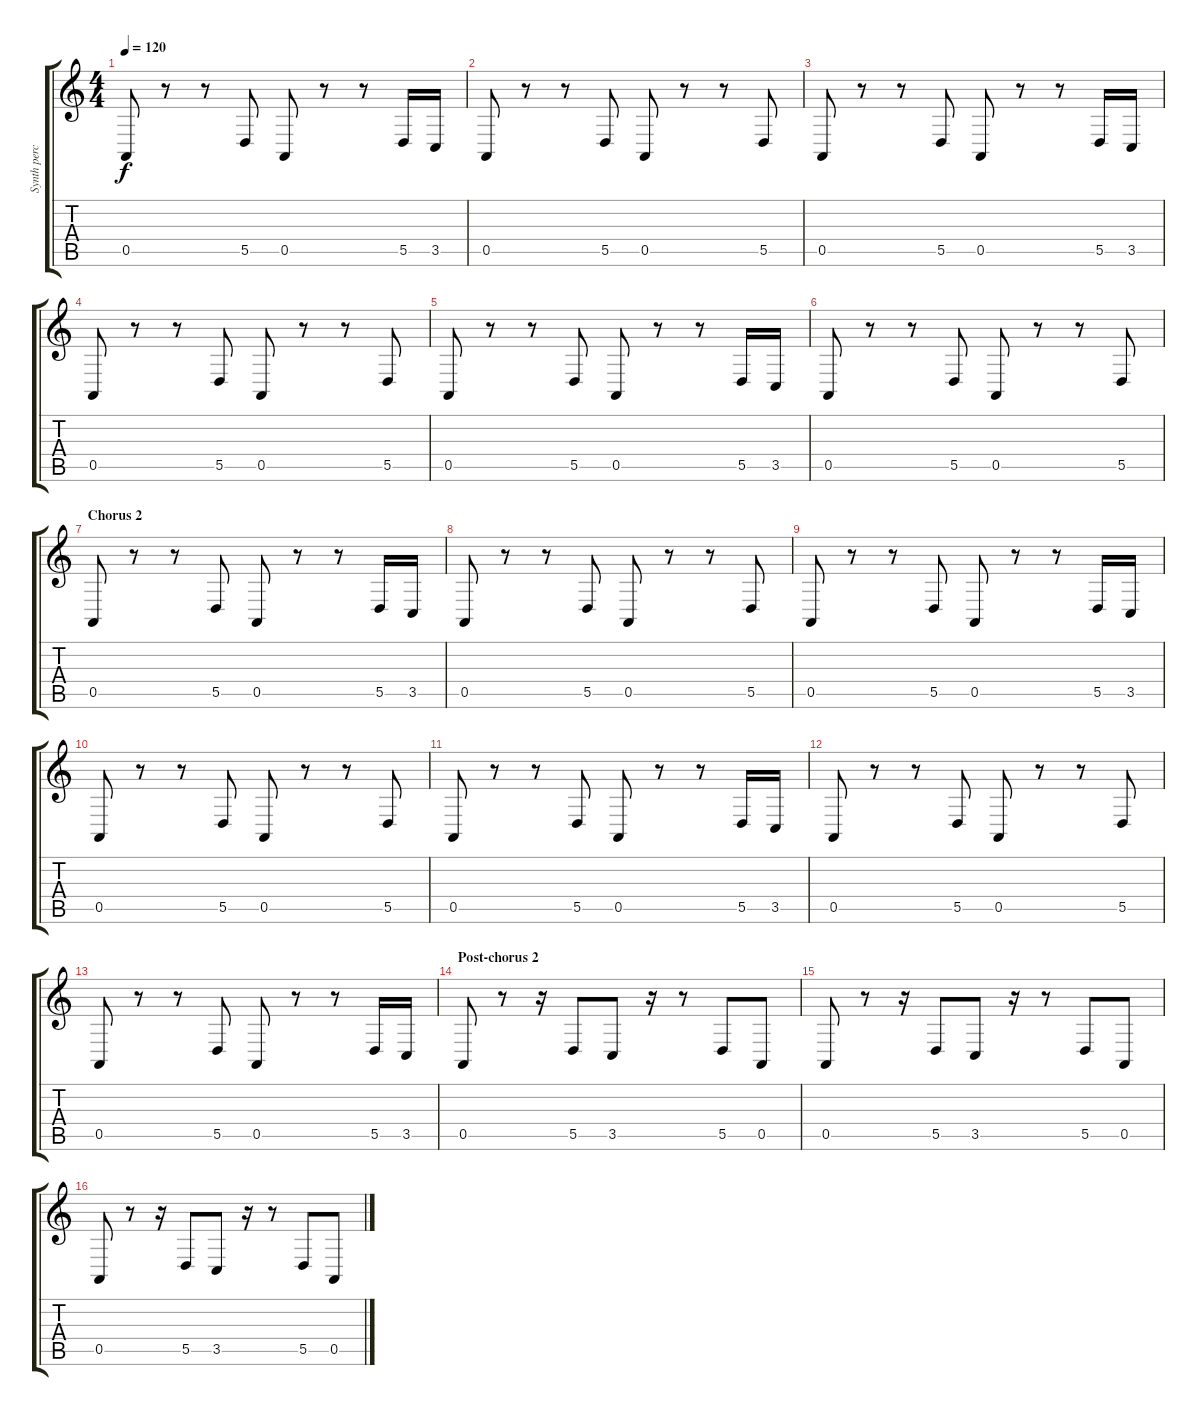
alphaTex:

\track ("Synth percs" "Synth perc") {instrument synthdrum}
\staff {score tabs}
\tuning (E4 B3 G3 D3 A2 E2) {hide}
\ts (4 4)
\tempo 120
\clef g2
\ks c
0.5.8{dy f} r.8 r.8 5.5.8 0.5.8 r.8 r.8 5.5.16 3.5.16 |
0.5.8 r.8 r.8 5.5.8 0.5.8 r.8 r.8 5.5.8 |
0.5.8 r.8 r.8 5.5.8 0.5.8 r.8 r.8 5.5.16 3.5.16 |
0.5.8 r.8 r.8 5.5.8 0.5.8 r.8 r.8 5.5.8 |
0.5.8 r.8 r.8 5.5.8 0.5.8 r.8 r.8 5.5.16 3.5.16 |
0.5.8 r.8 r.8 5.5.8 0.5.8 r.8 r.8 5.5.8 |
\section ("" "Chorus 2")
0.5.8 r.8 r.8 5.5.8 0.5.8 r.8 r.8 5.5.16 3.5.16 |
0.5.8 r.8 r.8 5.5.8 0.5.8 r.8 r.8 5.5.8 |
0.5.8 r.8 r.8 5.5.8 0.5.8 r.8 r.8 5.5.16 3.5.16 |
0.5.8 r.8 r.8 5.5.8 0.5.8 r.8 r.8 5.5.8 |
0.5.8 r.8 r.8 5.5.8 0.5.8 r.8 r.8 5.5.16 3.5.16 |
0.5.8 r.8 r.8 5.5.8 0.5.8 r.8 r.8 5.5.8 |
0.5.8 r.8 r.8 5.5.8 0.5.8 r.8 r.8 5.5.16 3.5.16 |
\section ("" "Post-chorus 2")
0.5.8 r.8 r.16 5.5.8 3.5.8 r.16 r.8 5.5.8 0.5.8 |
0.5.8 r.8 r.16 5.5.8 3.5.8 r.16 r.8 5.5.8 0.5.8 |
0.5.8 r.8 r.16 5.5.8 3.5.8 r.16 r.8 5.5.8 0.5.8
